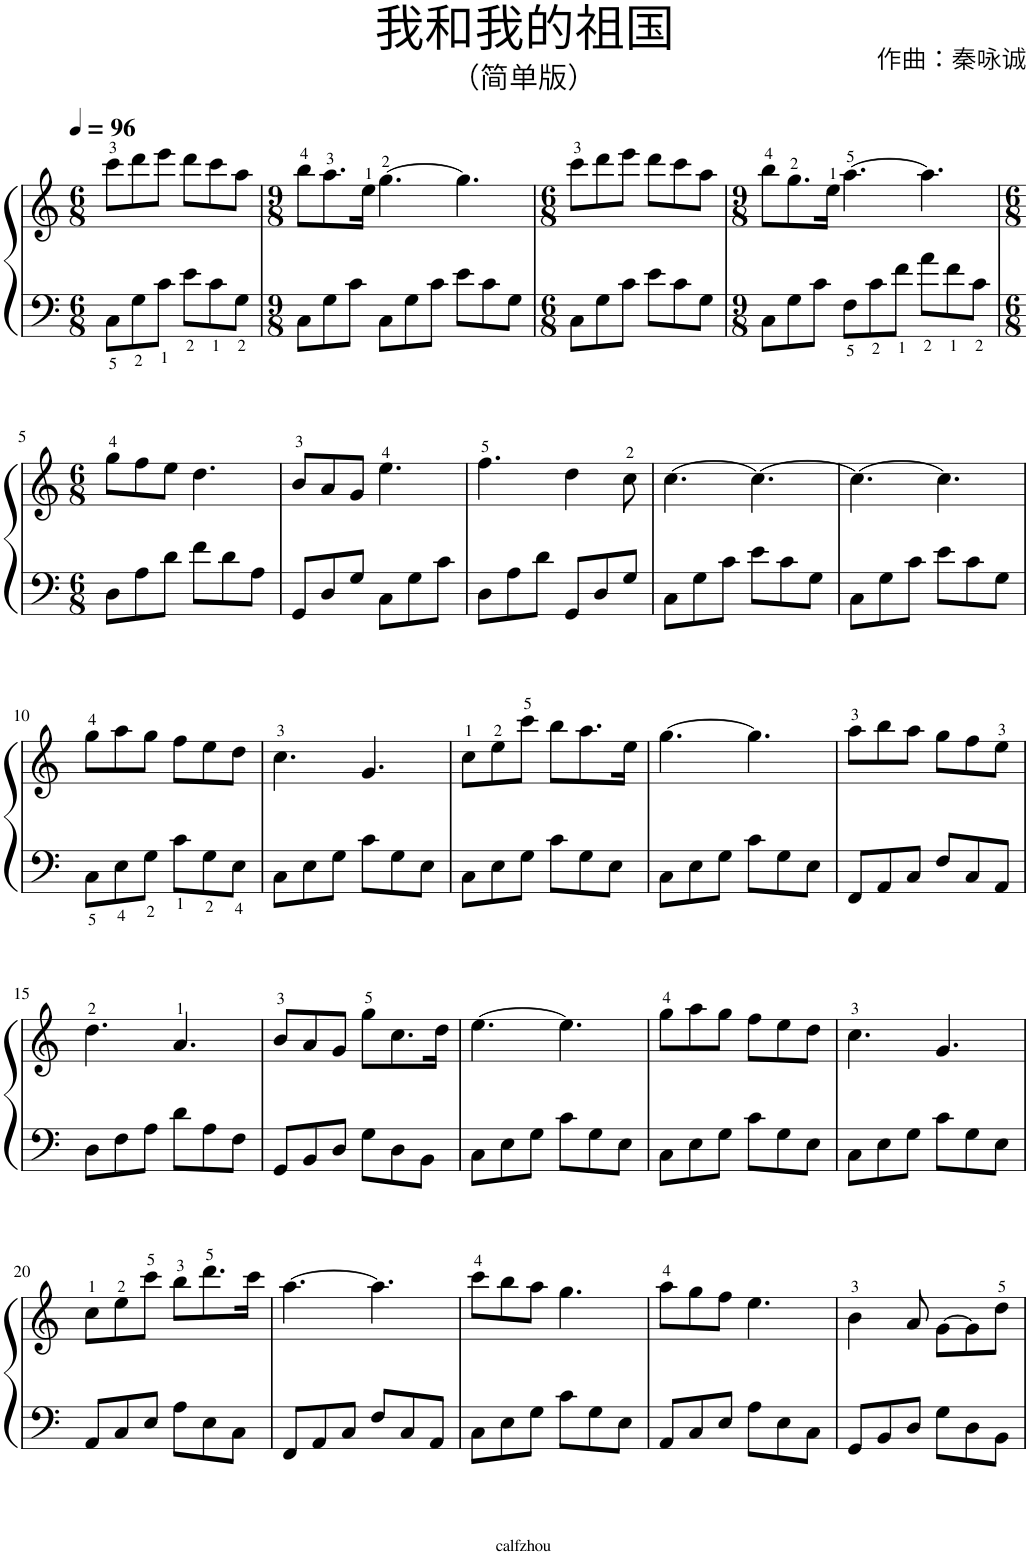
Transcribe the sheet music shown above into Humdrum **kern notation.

**kern	**kern
*part1	*part1
*staff2	*staff1
*I"Piano	*
*I'Pno.	*
*clefF4	*clefG2
*k[]	*k[]
*M6/8	*M6/8
*MM96	*MM96
=1	=1
8C\L	8ccc\L
8G\	8ddd\
8c\J	8eee\J
8e\L	8ddd\L
8c\	8ccc\
8G\J	8aa\J
=2	=2
*M9/8	*M9/8
8C\L	8bb\L
8G\	8.aa\
8c\J	.
.	16ee\Jk
8C\L	[4.gg\
8G\	.
8c\J	.
8e\L	4.gg\]
8c\	.
8G\J	.
=3	=3
*M6/8	*M6/8
8C\L	8ccc\L
8G\	8ddd\
8c\J	8eee\J
8e\L	8ddd\L
8c\	8ccc\
8G\J	8aa\J
=4	=4
*M9/8	*M9/8
8C\L	8bb\L
8G\	8.gg\
8c\J	.
.	16ee\Jk
8F\L	[4.aa\
8c\	.
8f\J	.
8a\L	4.aa\]
8f\	.
8c\J	.
!!LO:LB:g=z
=5	=5
*M6/8	*M6/8
8D\L	8gg\L
8A\	8ff\
8d\J	8ee\J
8f\L	4.dd\
8d\	.
8A\J	.
=6	=6
8GG/L	8b/L
8D/	8a/
8G/J	8g/J
8C\L	4.ee\
8G\	.
8c\J	.
=7	=7
8D\L	4.ff\
8A\	.
8d\J	.
8GG/L	4dd\
8D/	.
8G/J	8cc\
=8	=8
8C\L	[4.cc\
8G\	.
8c\J	.
8e\L	4.cc\_
8c\	.
8G\J	.
=9	=9
8C\L	4.cc\_
8G\	.
8c\J	.
8e\L	4.cc\]
8c\	.
8G\J	.
!!LO:LB:g=z
=10	=10
8C\L	8gg\L
8E\	8aa\
8G\J	8gg\J
8c\L	8ff\L
8G\	8ee\
8E\J	8dd\J
=11	=11
8C\L	4.cc\
8E\	.
8G\J	.
8c\L	4.g/
8G\	.
8E\J	.
=12	=12
8C\L	8cc\L
8E\	8ee\
8G\J	8ccc\J
8c\L	8bb\L
8G\	8.aa\
8E\J	.
.	16ee\Jk
=13	=13
8C\L	[4.gg\
8E\	.
8G\J	.
8c\L	4.gg\]
8G\	.
8E\J	.
=14	=14
8FF/L	8aa\L
8AA/	8bb\
8C/J	8aa\J
8F/L	8gg\L
8C/	8ff\
8AA/J	8ee\J
!!LO:LB:g=z
=15	=15
8D\L	4.dd\
8F\	.
8A\J	.
8d\L	4.a/
8A\	.
8F\J	.
=16	=16
8GG/L	8b/L
8BB/	8a/
8D/J	8g/J
8G\L	8gg\L
8D\	8.cc\
8BB\J	.
.	16dd\Jk
=17	=17
8C\L	[4.ee\
8E\	.
8G\J	.
8c\L	4.ee\]
8G\	.
8E\J	.
=18	=18
8C\L	8gg\L
8E\	8aa\
8G\J	8gg\J
8c\L	8ff\L
8G\	8ee\
8E\J	8dd\J
=19	=19
8C\L	4.cc\
8E\	.
8G\J	.
8c\L	4.g/
8G\	.
8E\J	.
!!LO:LB:g=z
=20	=20
8AA/L	8cc\L
8C/	8ee\
8E/J	8ccc\J
8A\L	8bb\L
8E\	8.ddd\
8C\J	.
.	16ccc\Jk
=21	=21
8FF/L	[4.aa\
8AA/	.
8C/J	.
8F/L	4.aa\]
8C/	.
8AA/J	.
=22	=22
8C\L	8ccc\L
8E\	8bb\
8G\J	8aa\J
8c\L	4.gg\
8G\	.
8E\J	.
=23	=23
8AA/L	8aa\L
8C/	8gg\
8E/J	8ff\J
8A\L	4.ee\
8E\	.
8C\J	.
=24	=24
8GG/L	4b\
8BB/	.
8D/J	8a/
8G\L	[8g\L
8D\	8g\]
8BB\J	8dd\J
=	=
*-	*-
